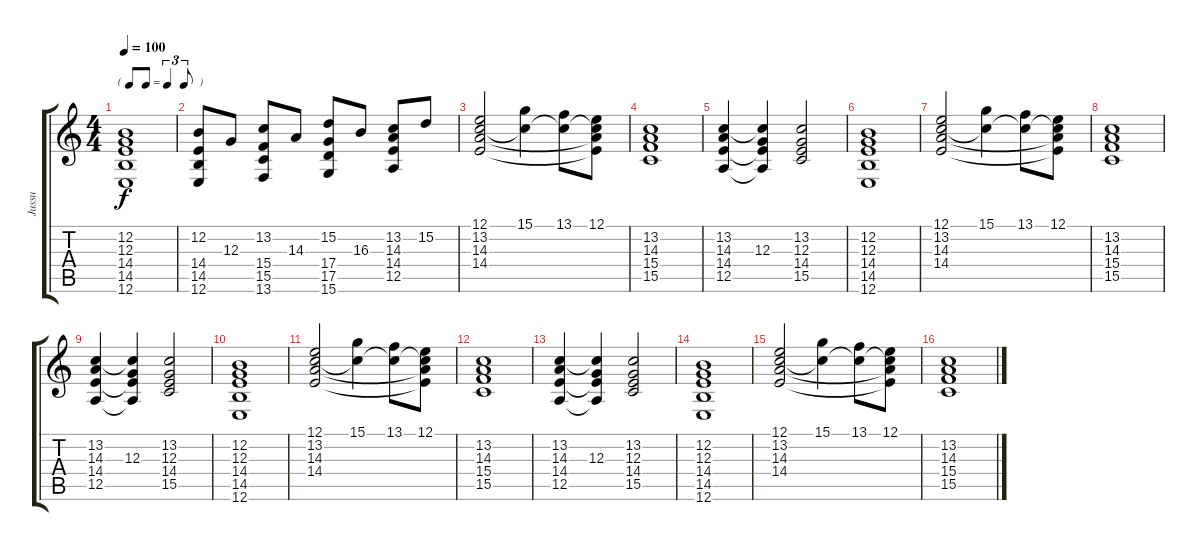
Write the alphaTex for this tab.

\track ("Jussu" "Jussu") {instrument fx4atmosphere}
\staff {score tabs}
\tuning (E4 B3 G3 D3 A2 E2) {hide}
\ts (4 4)
\tf triplet8th
\tempo 100
\clef g2
\ks c
(12.2 12.3 14.4 14.5 12.6).1{dy f} |
(12.2 14.4 14.5 12.6).8 12.3.8 (13.2 15.4 15.5 13.6).8 14.3.8 (15.2 17.4 17.5 15.6).8 16.3.8 (13.2 14.3 14.4 12.5).8 15.2.8 |
(12.1 13.2 14.3 14.4).2 (15.1 13.2{t}).4 (13.1 13.2{t}).8 (12.1 13.2{t} 14.3{t} 14.4{t}).8 |
(13.2 14.3 15.4 15.5).1 |
(13.2 14.3 14.4 12.5).4 (13.2{t} 12.3 14.4{t} 12.5{t}).4 (13.2 12.3 14.4 15.5).2 |
(12.2 12.3 14.4 14.5 12.6).1 |
(12.1 13.2 14.3 14.4).2 (15.1 13.2{t}).4 (13.1 13.2{t}).8 (12.1 13.2{t} 14.3{t} 14.4{t}).8 |
(13.2 14.3 15.4 15.5).1 |
(13.2 14.3 14.4 12.5).4 (13.2{t} 12.3 14.4{t} 12.5{t}).4 (13.2 12.3 14.4 15.5).2 |
(12.2 12.3 14.4 14.5 12.6).1 |
(12.1 13.2 14.3 14.4).2 (15.1 13.2{t}).4 (13.1 13.2{t}).8 (12.1 13.2{t} 14.3{t} 14.4{t}).8 |
(13.2 14.3 15.4 15.5).1 |
(13.2 14.3 14.4 12.5).4 (13.2{t} 12.3 14.4{t} 12.5{t}).4 (13.2 12.3 14.4 15.5).2 |
(12.2 12.3 14.4 14.5 12.6).1 |
(12.1 13.2 14.3 14.4).2 (15.1 13.2{t}).4 (13.1 13.2{t}).8 (12.1 13.2{t} 14.3{t} 14.4{t}).8 |
(13.2 14.3 15.4 15.5).1
